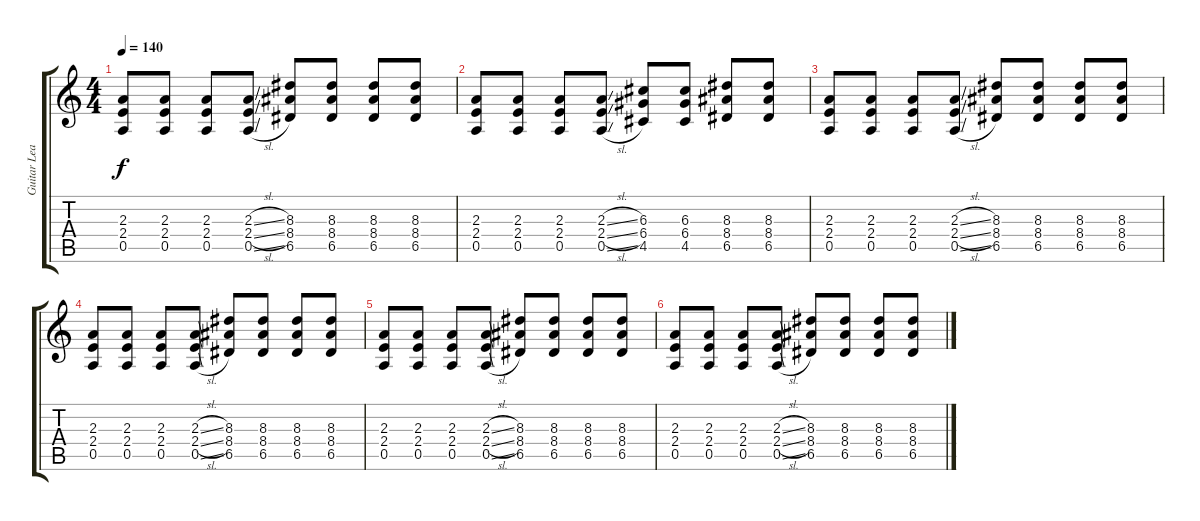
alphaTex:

\track ("Guitar Lead" "Guitar Lea") {instrument distortionguitar}
\staff {score tabs}
\tuning (E4 B3 G3 D3 A2 E2) {hide}
\ts (4 4)
\tempo 140
\clef g2
\ks c
(2.3 2.4 0.5).8{dy f} (2.3 2.4 0.5).8 (2.3 2.4 0.5).8 (2.3{sl} 2.4{sl} 0.5{sl}).8 (8.3 8.4 6.5).8 (8.3 8.4 6.5).8 (8.3 8.4 6.5).8 (8.3 8.4 6.5).8 |
(2.3 2.4 0.5).8 (2.3 2.4 0.5).8 (2.3 2.4 0.5).8 (2.3{sl} 2.4{sl} 0.5{sl}).8 (6.3 6.4 4.5).8 (6.3 6.4 4.5).8 (8.3 8.4 6.5).8 (8.3 8.4 6.5).8 |
(2.3 2.4 0.5).8 (2.3 2.4 0.5).8 (2.3 2.4 0.5).8 (2.3{sl} 2.4{sl} 0.5{sl}).8 (8.3 8.4 6.5).8 (8.3 8.4 6.5).8 (8.3 8.4 6.5).8 (8.3 8.4 6.5).8 |
(2.3 2.4 0.5).8 (2.3 2.4 0.5).8 (2.3 2.4 0.5).8 (2.3{sl} 2.4{sl} 0.5{sl}).8 (8.3 8.4 6.5).8 (8.3 8.4 6.5).8 (8.3 8.4 6.5).8 (8.3 8.4 6.5).8 |
(2.3 2.4 0.5).8 (2.3 2.4 0.5).8 (2.3 2.4 0.5).8 (2.3{sl} 2.4{sl} 0.5{sl}).8 (8.3 8.4 6.5).8 (8.3 8.4 6.5).8 (8.3 8.4 6.5).8 (8.3 8.4 6.5).8 |
(2.3 2.4 0.5).8 (2.3 2.4 0.5).8 (2.3 2.4 0.5).8 (2.3{sl} 2.4{sl} 0.5{sl}).8 (8.3 8.4 6.5).8 (8.3 8.4 6.5).8 (8.3 8.4 6.5).8 (8.3 8.4 6.5).8
